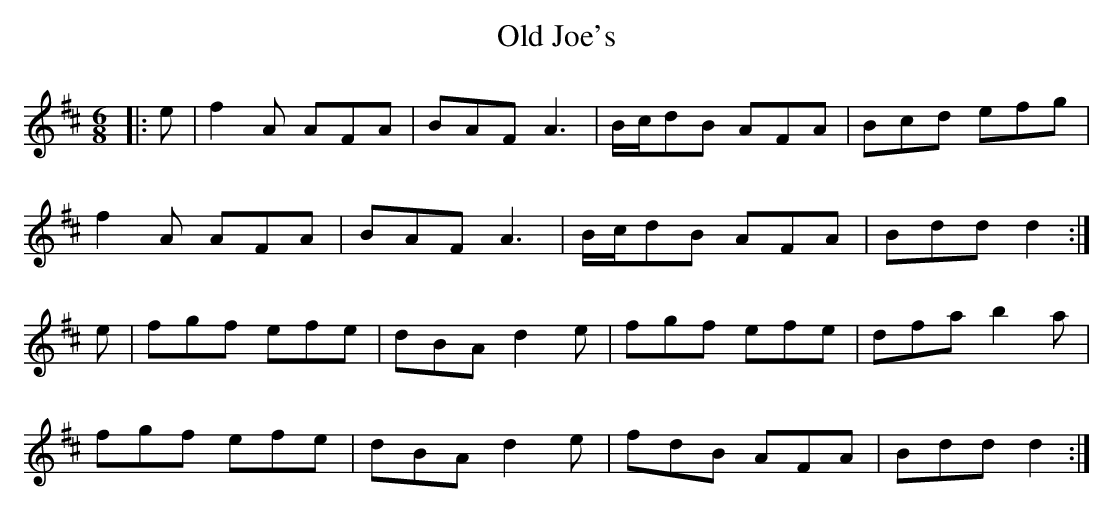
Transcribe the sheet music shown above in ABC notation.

X:1
T: Old Joe's
M: 6/8
L: 1/8
K: Dmaj
|:e|f2A AFA|BAF A3|B/c/dB AFA|Bcd efg|
f2A AFA|BAF A3|B/c/dB AFA|Bdd d2:|
e|fgf efe|dBA d2e|fgf efe|dfa b2a|
fgf efe|dBA d2e|fdB AFA|Bdd d2:|
